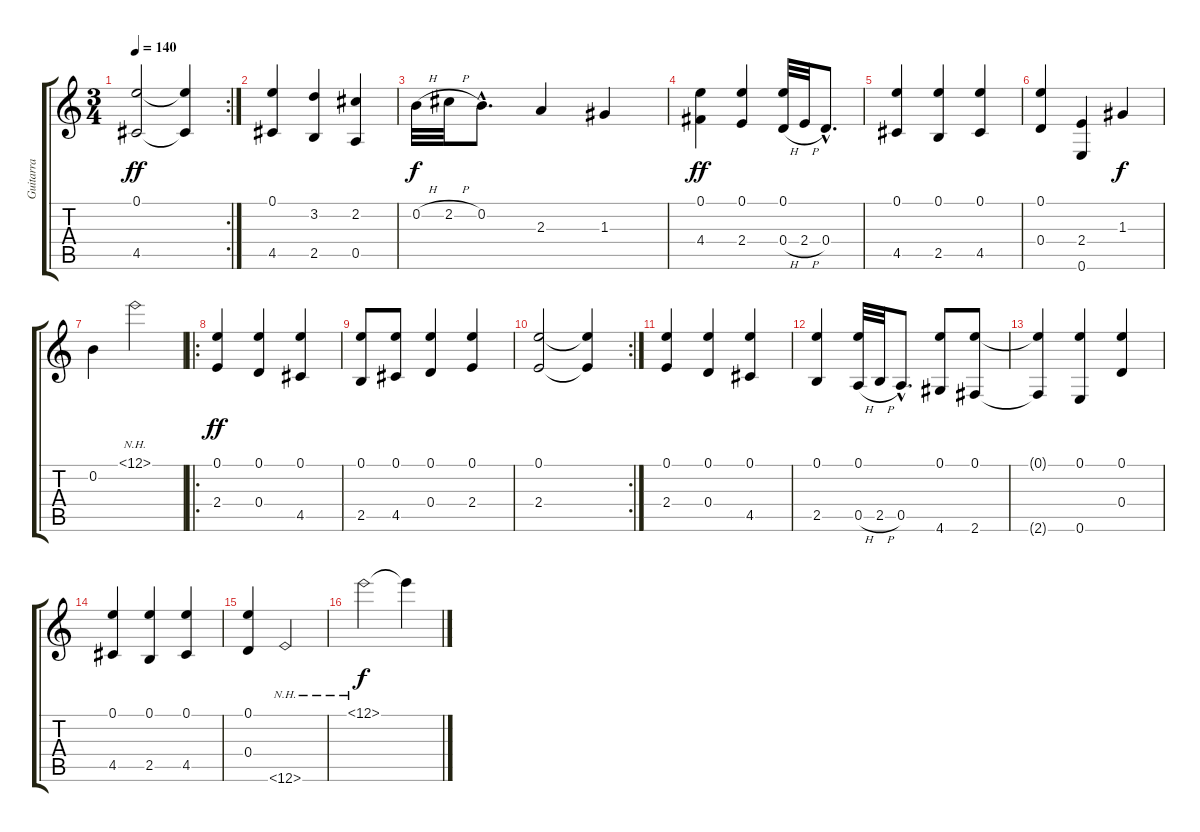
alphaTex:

\track ("Guitarra" "Guitarra") {instrument acousticguitarnylon}
\staff {score tabs}
\tuning (E4 B3 G3 D3 A2 E2) {hide}
\rc 2
\ts (3 4)
\tempo 140
\clef g2
\ks c
(0.1 4.5).2{dy ff} (0.1{t} 4.5{t}).4 |
(0.1 4.5).4 (3.2 2.5).4 (2.2 0.5).4 |
0.2{h}.32{dy f} 2.2{h}.32 0.2{hac}.8{d} 2.3.4 1.3.4 |
(0.1 4.4).4{dy ff} (0.1 2.4).4 (0.1 0.4{h}).32 2.4{h}.32 0.4{hac}.8{d} |
(0.1 4.5).4 (0.1 2.5).4 (0.1 4.5).4 |
(0.1 0.4).4 (2.4 0.6).4 1.3.4{dy f} |
0.2.4 12.1{nh}.2 |
\ro
(0.1 2.4).4{dy ff} (0.1 0.4).4 (0.1 4.5).4 |
(0.1 2.5).8 (0.1 4.5).8 (0.1 0.4).4 (0.1 2.4).4 |
\rc 2
(0.1 2.4).2 (0.1{t} 2.4{t}).4 |
(0.1 2.4).4 (0.1 0.4).4 (0.1 4.5).4 |
(0.1 2.5).4 (0.1 0.5{h}).32 2.5{h}.32 0.5{hac}.8{d} (0.1 4.6).8 (0.1 2.6).8 |
(0.1{t} 2.6{t}).4 (0.1 0.6).4 (0.1 0.4).4 |
(0.1 4.5).4 (0.1 2.5).4 (0.1 4.5).4 |
(0.1 0.4).4 12.6{nh}.2 |
12.1{nh}.2{dy f} 12.1{t}.4
